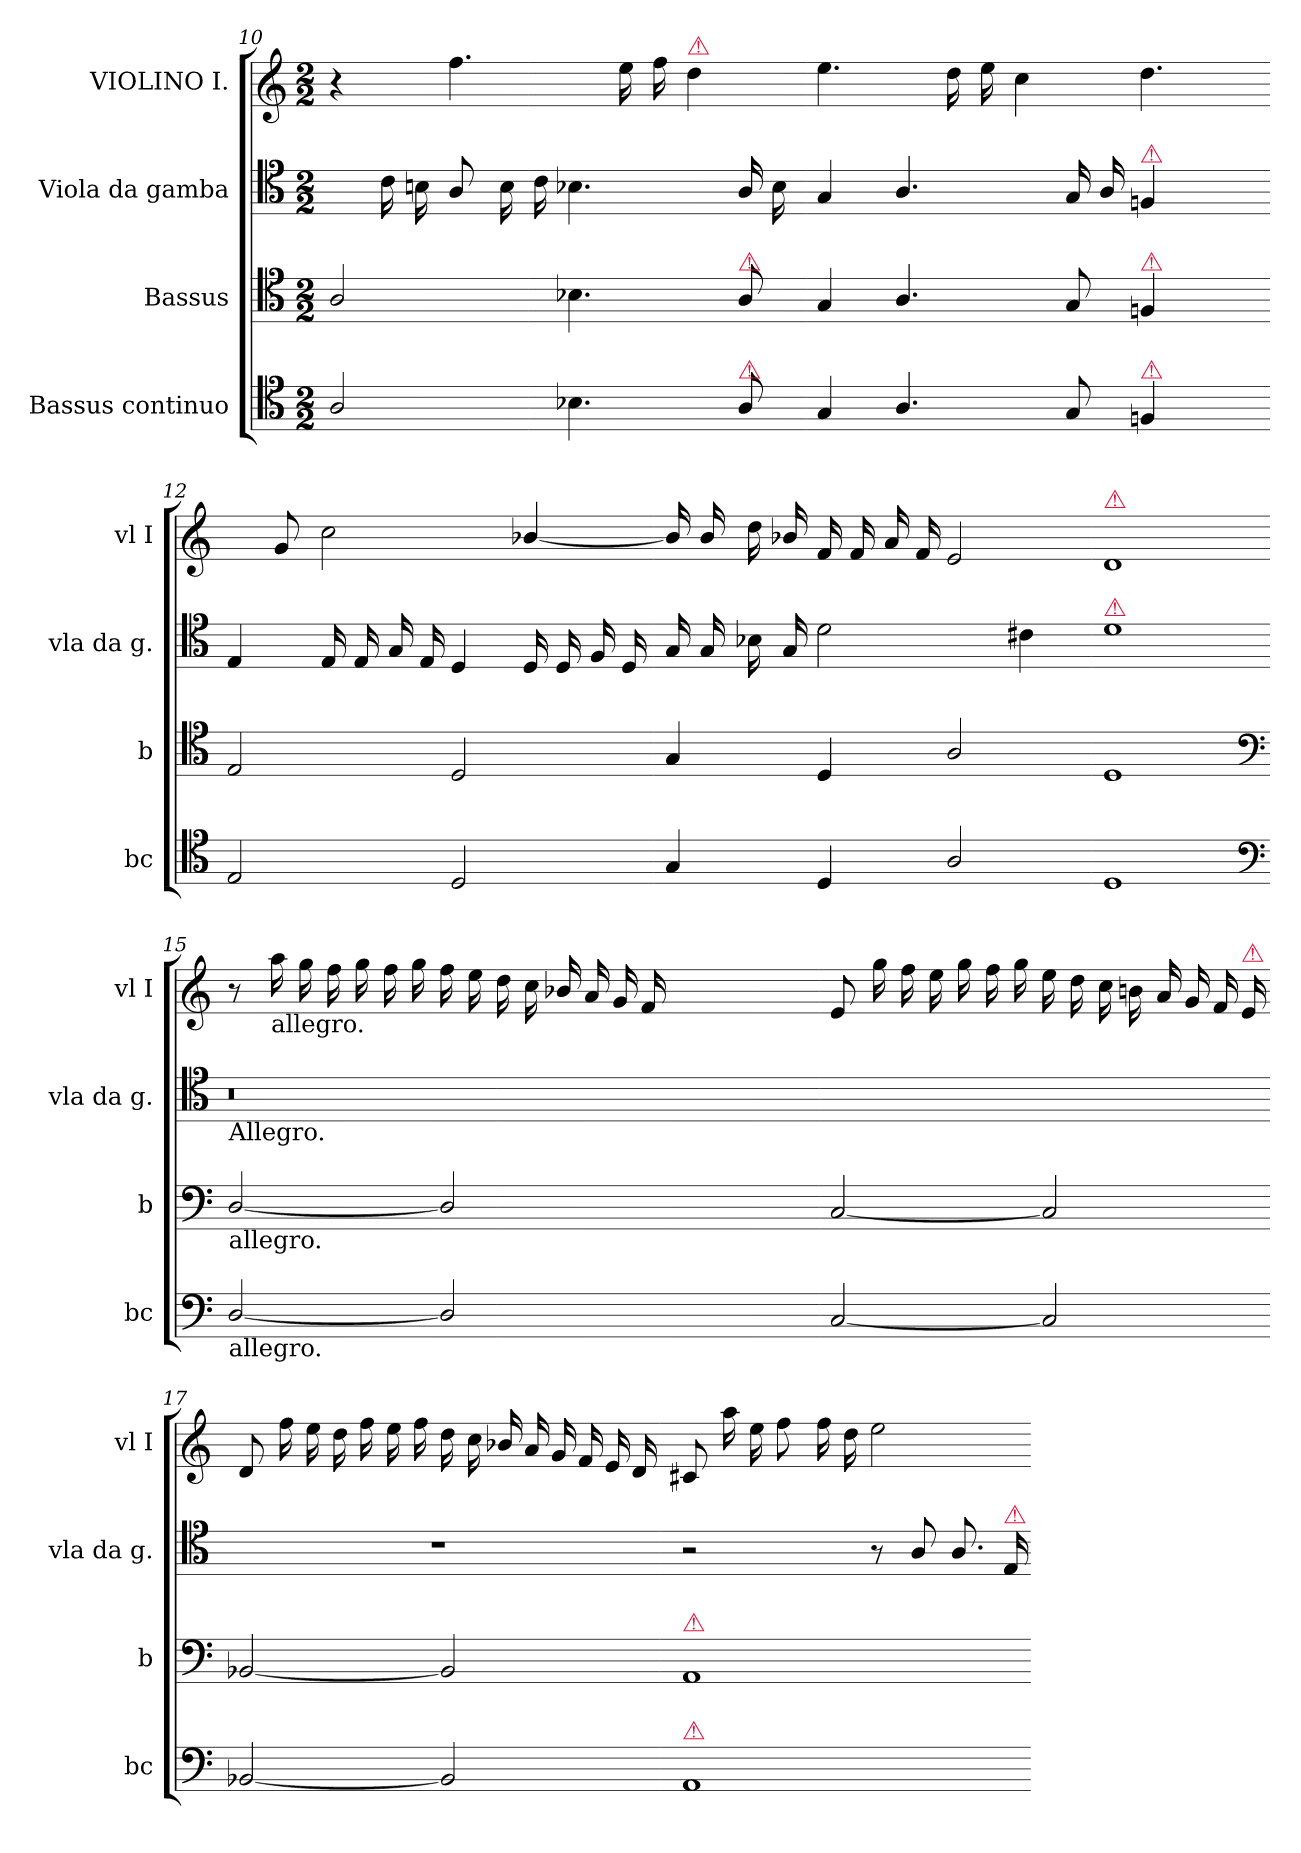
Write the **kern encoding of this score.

**kern	**kern	**kern	**kern
*part4	*part3	*part2	*part1
*staff4	*staff3	*staff2	*staff1
*I"Bassus continuo	*I"Bassus	*I"Viola da gamba	*I"VIOLINO I.
*I'bc	*I'b	*I'vla da g.	*I'vl I
*clefC4	*clefC4	*clefC4	*clefG2
*k[]	*k[]	*k[]	*k[]
*M2/2	*M2/2	*M2/2	*M2/2
=10	=10	=10	=10
2A/	2A/	8ryy	4r
.	.	16c\	.
.	.	16Bn\	.
.	.	8A/	4.ff\
.	.	16B\	.
.	.	16c\	.
4.B-X\	4.B-X\	4.B-X\	.
.	.	.	16ee\
.	.	.	16ff\
!	!	!	!LO:TX:a:color=crimson:t=⚠
.	.	.	4dd\
!	!LO:TX:a:color=crimson:t=⚠	!	!
!LO:TX:a:color=crimson:t=⚠	!	!	!
8A/	8A/	16A/	.
.	.	16B-\	.
=11-	=11-	=11-	=11-
4G/	4G/	4G/	4.ee\
4.A/	4.A/	4.A/	.
.	.	.	16dd\
.	.	.	16ee\
.	.	.	4cc\
8G/	8G/	16G/	.
.	.	16A/	.
!	!	!LO:TX:a:color=crimson:t=⚠	!
!	!LO:TX:a:color=crimson:t=⚠	!	!
!LO:TX:a:color=crimson:t=⚠	!	!	!
4Fn/	4Fn/	4Fn/	4.dd\
8ryy	8ryy	8ryy	.
=12-	=12-	=12-	=12-
2E/	2E/	4E/	8ryy
.	.	.	8g/
.	.	16E/	2cc\
.	.	16E/	.
.	.	16G/	.
.	.	16E/	.
2D/	2D/	4D/	.
.	.	16D/	[4b-X/
.	.	16D/	.
.	.	16F/	.
.	.	16D/	.
=13-	=13-	=13-	=13-
4G/	4G/	16G/	16b-/]
.	.	16G/	16b-/
.	.	16B-X\	16dd\
.	.	16G/	16b-X/
4D/	4D/	2d\	16f/
.	.	.	16f/
.	.	.	16a/
.	.	.	16f/
2A/	2A/	.	2e/
.	.	4c#X\	.
=14-	=14-	=14-	=14-
!	!	!	!LO:TX:a:color=crimson:t=⚠
!	!	!LO:TX:a:color=crimson:t=⚠	!
1D	1D	1d	1d
*clefF4	*clefF4	*	*
=15-	=15-	=15-	=15-
!	!	!LO:TX:b:t=Allegro.	!
!	!LO:TX:b:t=allegro.	!	!
!LO:TX:b:t=allegro.	!	!	!
[2D/	[2D/	0r	8r
!	!	!	!LO:TX:b:t=allegro.
.	.	.	16aa\
.	.	.	16gg\
.	.	.	16ff\
.	.	.	16gg\
.	.	.	16ff\
.	.	.	16gg\
2D/]	2D/]	.	16ff\
.	.	.	16ee\
.	.	.	16dd\
.	.	.	16cc\
.	.	.	16b-X/
.	.	.	16a/
.	.	.	16g/
.	.	.	16f/
1ryy	1ryy	.	1ryy
=16-	=16-	=16-	=16-
[2C/	[2C/	1ryy	8e/
.	.	.	16gg\
.	.	.	16ff\
.	.	.	16ee\
.	.	.	16gg\
.	.	.	16ff\
.	.	.	16gg\
2C/]	2C/]	.	16ee\
.	.	.	16dd\
.	.	.	16cc\
.	.	.	16bn\
.	.	.	16a/
.	.	.	16g/
.	.	.	16f/
!	!	!	!LO:TX:a:color=crimson:t=⚠
.	.	.	16e/
=17-	=17-	=17-	=17-
[2BB-X/	[2BB-X/	1r	8d/
.	.	.	16ff\
.	.	.	16ee\
.	.	.	16dd\
.	.	.	16ff\
.	.	.	16ee\
.	.	.	16ff\
2BB-/]	2BB-/]	.	16dd\
.	.	.	16cc\
.	.	.	16b-X/
.	.	.	16a/
.	.	.	16g/
.	.	.	16f/
.	.	.	16e/
.	.	.	16d/
=18-	=18-	=18-	=18-
!	!LO:TX:a:color=crimson:t=⚠	!	!
!LO:TX:a:color=crimson:t=⚠	!	!	!
1AA	1AA	2r	8c#X/
.	.	.	16aa\
.	.	.	16ee\
.	.	.	8ff\
.	.	.	16ff\
.	.	.	16dd\
.	.	8r	2ee\
.	.	8A/	.
.	.	8.A/	.
!	!	!LO:TX:a:color=crimson:t=⚠	!
.	.	16E/	.
=-	=-	=-	=-
*-	*-	*-	*-
